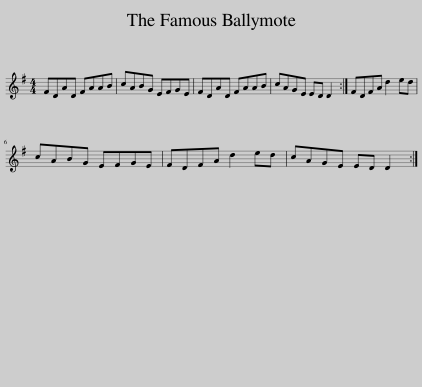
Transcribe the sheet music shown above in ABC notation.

X:1
L:1/8
M:4/4
I:linebreak $
K:G
V:1 treble
V:1
 FDAD FAAB | cABG EFGE | FDAD FAAB | cAGE ED D2 :| FDFA d2 ed |$ %5
 cABG EFGE | FDFA d2 ed | cAGE ED D2 :| %8
